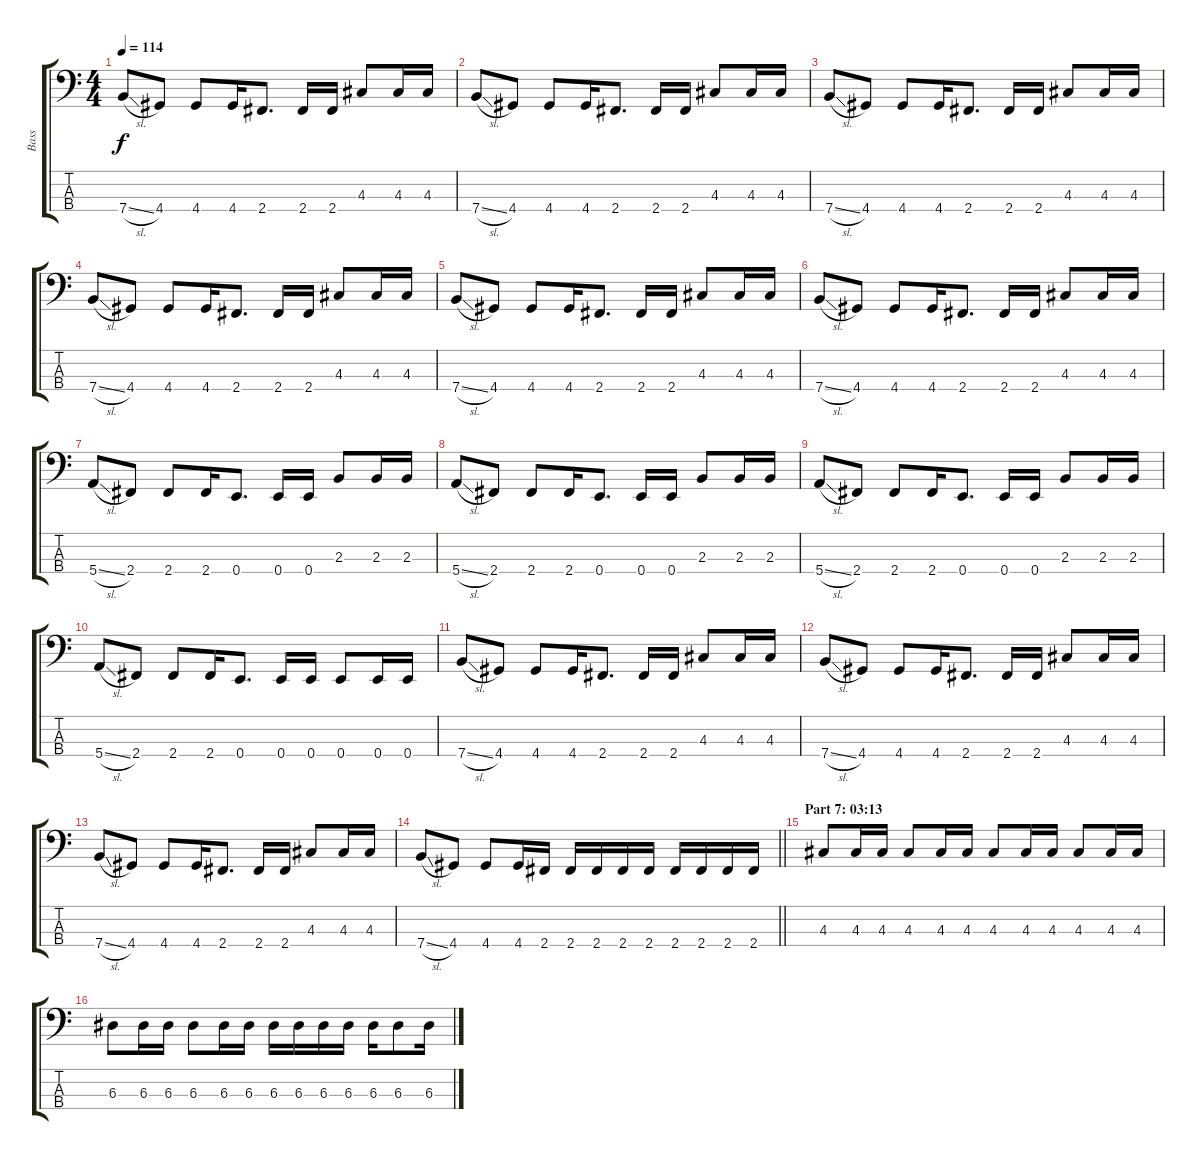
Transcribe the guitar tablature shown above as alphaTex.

\track ("Bass" "Bass") {instrument electricbasspick}
\staff {score tabs}
\tuning (G2 D2 A1 E1) {hide}
\ts (4 4)
\tempo 114
\clef f4
\ks c
7.4{sl}.8{dy f} 4.4.8 4.4.8 4.4.16 2.4.8{d} 2.4.16 2.4.16 4.3.8 4.3.16 4.3.16 |
7.4{sl}.8 4.4.8 4.4.8 4.4.16 2.4.8{d} 2.4.16 2.4.16 4.3.8 4.3.16 4.3.16 |
7.4{sl}.8 4.4.8 4.4.8 4.4.16 2.4.8{d} 2.4.16 2.4.16 4.3.8 4.3.16 4.3.16 |
7.4{sl}.8 4.4.8 4.4.8 4.4.16 2.4.8{d} 2.4.16 2.4.16 4.3.8 4.3.16 4.3.16 |
7.4{sl}.8 4.4.8 4.4.8 4.4.16 2.4.8{d} 2.4.16 2.4.16 4.3.8 4.3.16 4.3.16 |
7.4{sl}.8 4.4.8 4.4.8 4.4.16 2.4.8{d} 2.4.16 2.4.16 4.3.8 4.3.16 4.3.16 |
5.4{sl}.8 2.4.8 2.4.8 2.4.16 0.4.8{d} 0.4.16 0.4.16 2.3.8 2.3.16 2.3.16 |
5.4{sl}.8 2.4.8 2.4.8 2.4.16 0.4.8{d} 0.4.16 0.4.16 2.3.8 2.3.16 2.3.16 |
5.4{sl}.8 2.4.8 2.4.8 2.4.16 0.4.8{d} 0.4.16 0.4.16 2.3.8 2.3.16 2.3.16 |
5.4{sl}.8 2.4.8 2.4.8 2.4.16 0.4.8{d} 0.4.16 0.4.16 0.4.8 0.4.16 0.4.16 |
7.4{sl}.8 4.4.8 4.4.8 4.4.16 2.4.8{d} 2.4.16 2.4.16 4.3.8 4.3.16 4.3.16 |
7.4{sl}.8 4.4.8 4.4.8 4.4.16 2.4.8{d} 2.4.16 2.4.16 4.3.8 4.3.16 4.3.16 |
7.4{sl}.8 4.4.8 4.4.8 4.4.16 2.4.8{d} 2.4.16 2.4.16 4.3.8 4.3.16 4.3.16 |
\barLineRight lightlight
7.4{sl}.8 4.4.8 4.4.8 4.4.16 2.4.16 2.4.16 2.4.16 2.4.16 2.4.16 2.4.16 2.4.16 2.4.16 2.4.16 |
\section ("" "Part 7: 03:13")
4.3.8 4.3.16 4.3.16 4.3.8 4.3.16 4.3.16 4.3.8 4.3.16 4.3.16 4.3.8 4.3.16 4.3.16 |
6.3.8 6.3.16 6.3.16 6.3.8 6.3.16 6.3.16 6.3.16 6.3.16 6.3.16 6.3.16 6.3.16 6.3.8 6.3.16
